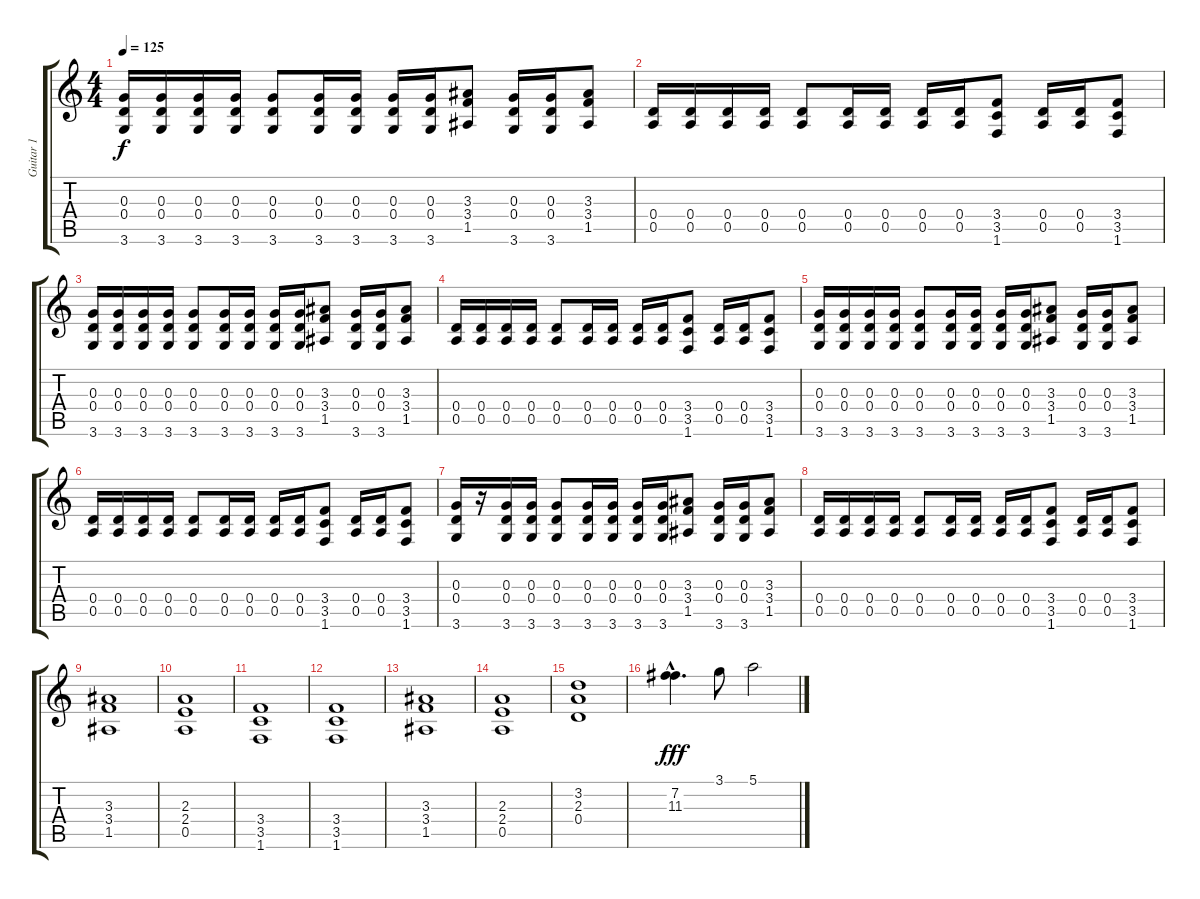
\track ("Guitar 1" "Guitar 1") {instrument distortionguitar}
\staff {score tabs}
\tuning (E4 B3 G3 D3 A2 E2) {hide}
\ts (4 4)
\tempo 125
\clef g2
\ks c
(0.3 0.4 3.6).16{dy f} (0.3 0.4 3.6).16 (0.3 0.4 3.6).16 (0.3 0.4 3.6).16 (0.3 0.4 3.6).8 (0.3 0.4 3.6).16 (0.3 0.4 3.6).16 (0.3 0.4 3.6).16 (0.3 0.4 3.6).16 (3.3 3.4 1.5).8 (0.3 0.4 3.6).16 (0.3 0.4 3.6).16 (3.3 3.4 1.5).8 |
(0.4 0.5).16 (0.4 0.5).16 (0.4 0.5).16 (0.4 0.5).16 (0.4 0.5).8 (0.4 0.5).16 (0.4 0.5).16 (0.4 0.5).16 (0.4 0.5).16 (3.4 3.5 1.6).8 (0.4 0.5).16 (0.4 0.5).16 (3.4 3.5 1.6).8 |
(0.3 0.4 3.6).16 (0.3 0.4 3.6).16 (0.3 0.4 3.6).16 (0.3 0.4 3.6).16 (0.3 0.4 3.6).8 (0.3 0.4 3.6).16 (0.3 0.4 3.6).16 (0.3 0.4 3.6).16 (0.3 0.4 3.6).16 (3.3 3.4 1.5).8 (0.3 0.4 3.6).16 (0.3 0.4 3.6).16 (3.3 3.4 1.5).8 |
(0.4 0.5).16 (0.4 0.5).16 (0.4 0.5).16 (0.4 0.5).16 (0.4 0.5).8 (0.4 0.5).16 (0.4 0.5).16 (0.4 0.5).16 (0.4 0.5).16 (3.4 3.5 1.6).8 (0.4 0.5).16 (0.4 0.5).16 (3.4 3.5 1.6).8 |
(0.3 0.4 3.6).16 (0.3 0.4 3.6).16 (0.3 0.4 3.6).16 (0.3 0.4 3.6).16 (0.3 0.4 3.6).8 (0.3 0.4 3.6).16 (0.3 0.4 3.6).16 (0.3 0.4 3.6).16 (0.3 0.4 3.6).16 (3.3 3.4 1.5).8 (0.3 0.4 3.6).16 (0.3 0.4 3.6).16 (3.3 3.4 1.5).8 |
(0.4 0.5).16 (0.4 0.5).16 (0.4 0.5).16 (0.4 0.5).16 (0.4 0.5).8 (0.4 0.5).16 (0.4 0.5).16 (0.4 0.5).16 (0.4 0.5).16 (3.4 3.5 1.6).8 (0.4 0.5).16 (0.4 0.5).16 (3.4 3.5 1.6).8 |
(0.3 0.4 3.6).16 r.16 (0.3 0.4 3.6).16 (0.3 0.4 3.6).16 (0.3 0.4 3.6).8 (0.3 0.4 3.6).16 (0.3 0.4 3.6).16 (0.3 0.4 3.6).16 (0.3 0.4 3.6).16 (3.3 3.4 1.5).8 (0.3 0.4 3.6).16 (0.3 0.4 3.6).16 (3.3 3.4 1.5).8 |
(0.4 0.5).16 (0.4 0.5).16 (0.4 0.5).16 (0.4 0.5).16 (0.4 0.5).8 (0.4 0.5).16 (0.4 0.5).16 (0.4 0.5).16 (0.4 0.5).16 (3.4 3.5 1.6).8 (0.4 0.5).16 (0.4 0.5).16 (3.4 3.5 1.6).8 |
(3.3 3.4 1.5).1 |
(2.3 2.4 0.5).1 |
(3.4 3.5 1.6).1 |
(3.4 3.5 1.6).1 |
(3.3 3.4 1.5).1 |
(2.3 2.4 0.5).1 |
(3.2 2.3 0.4).1 |
(7.2{hac} 11.3{hac}).4{d dy fff} 3.1.8 5.1.2
